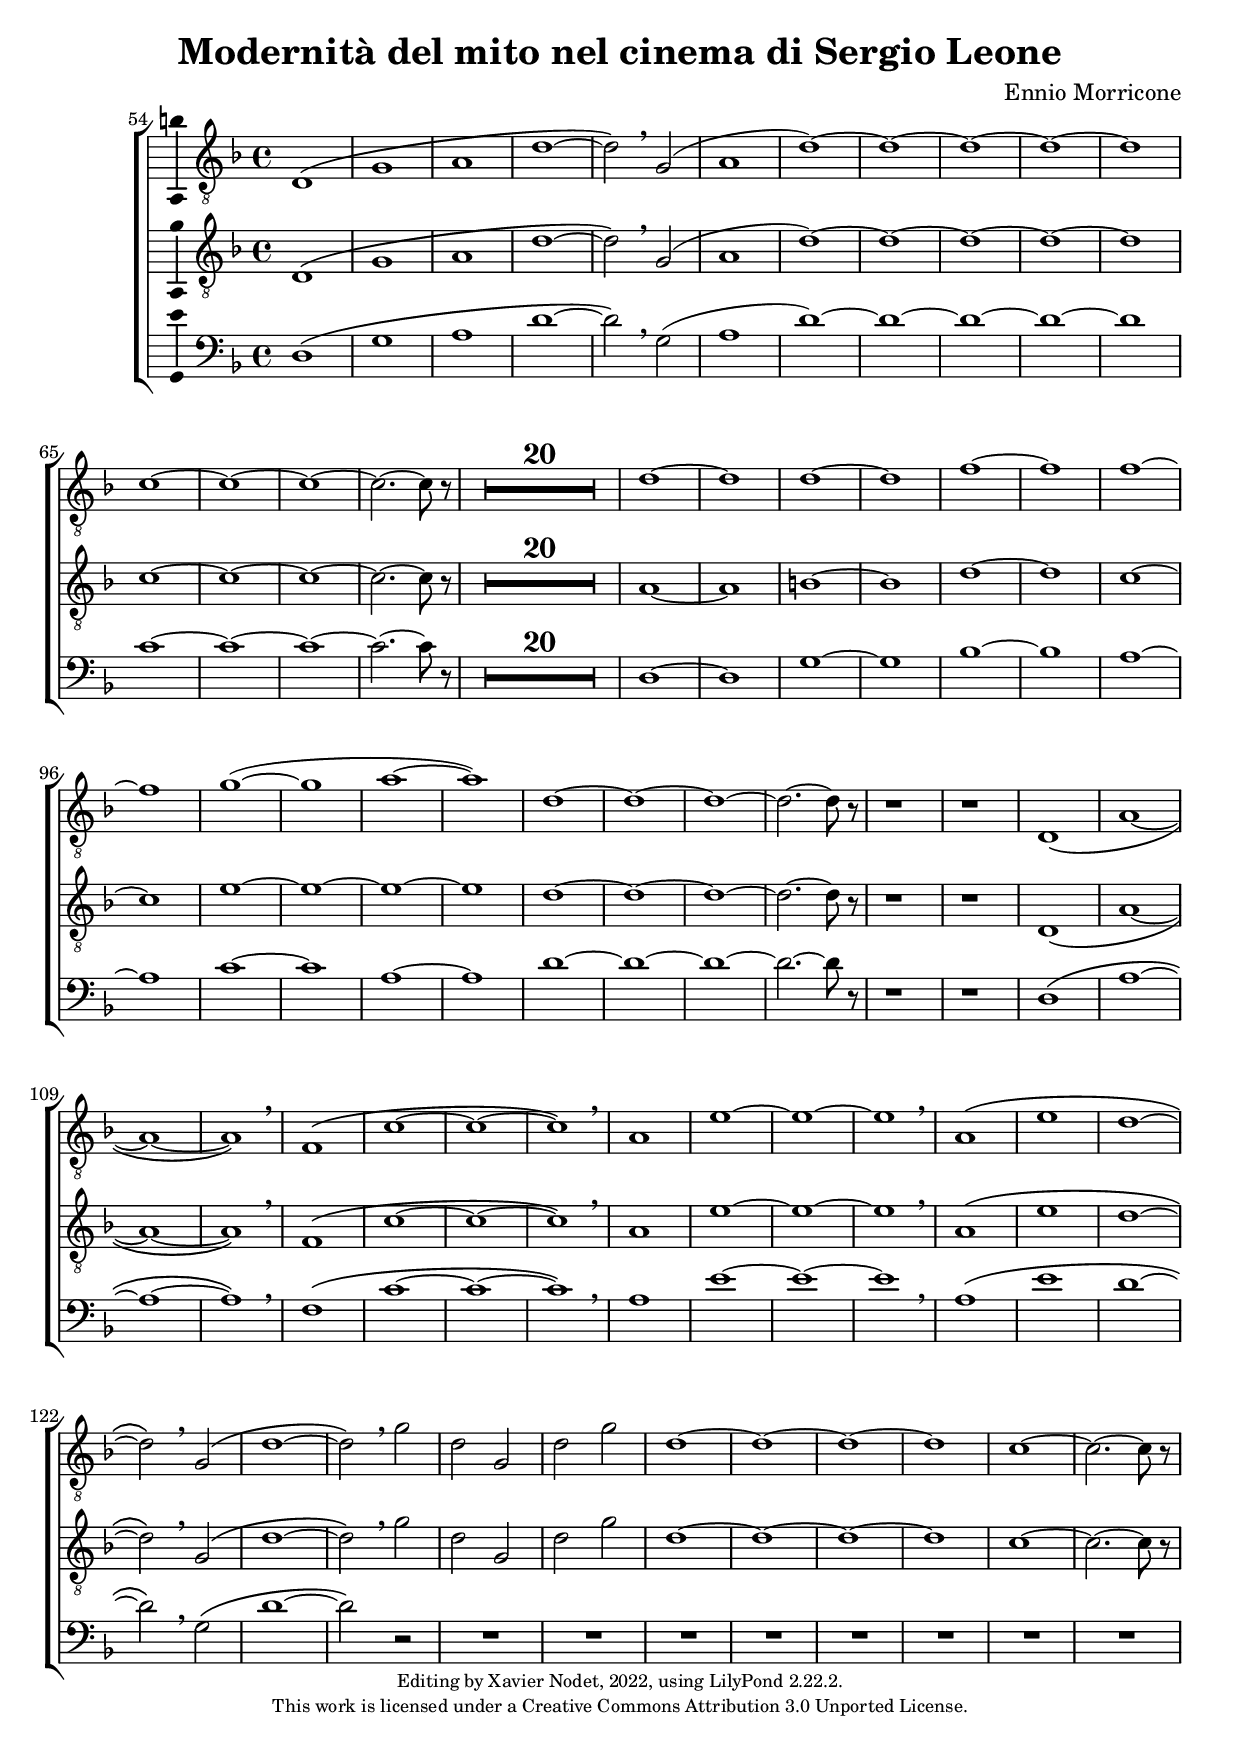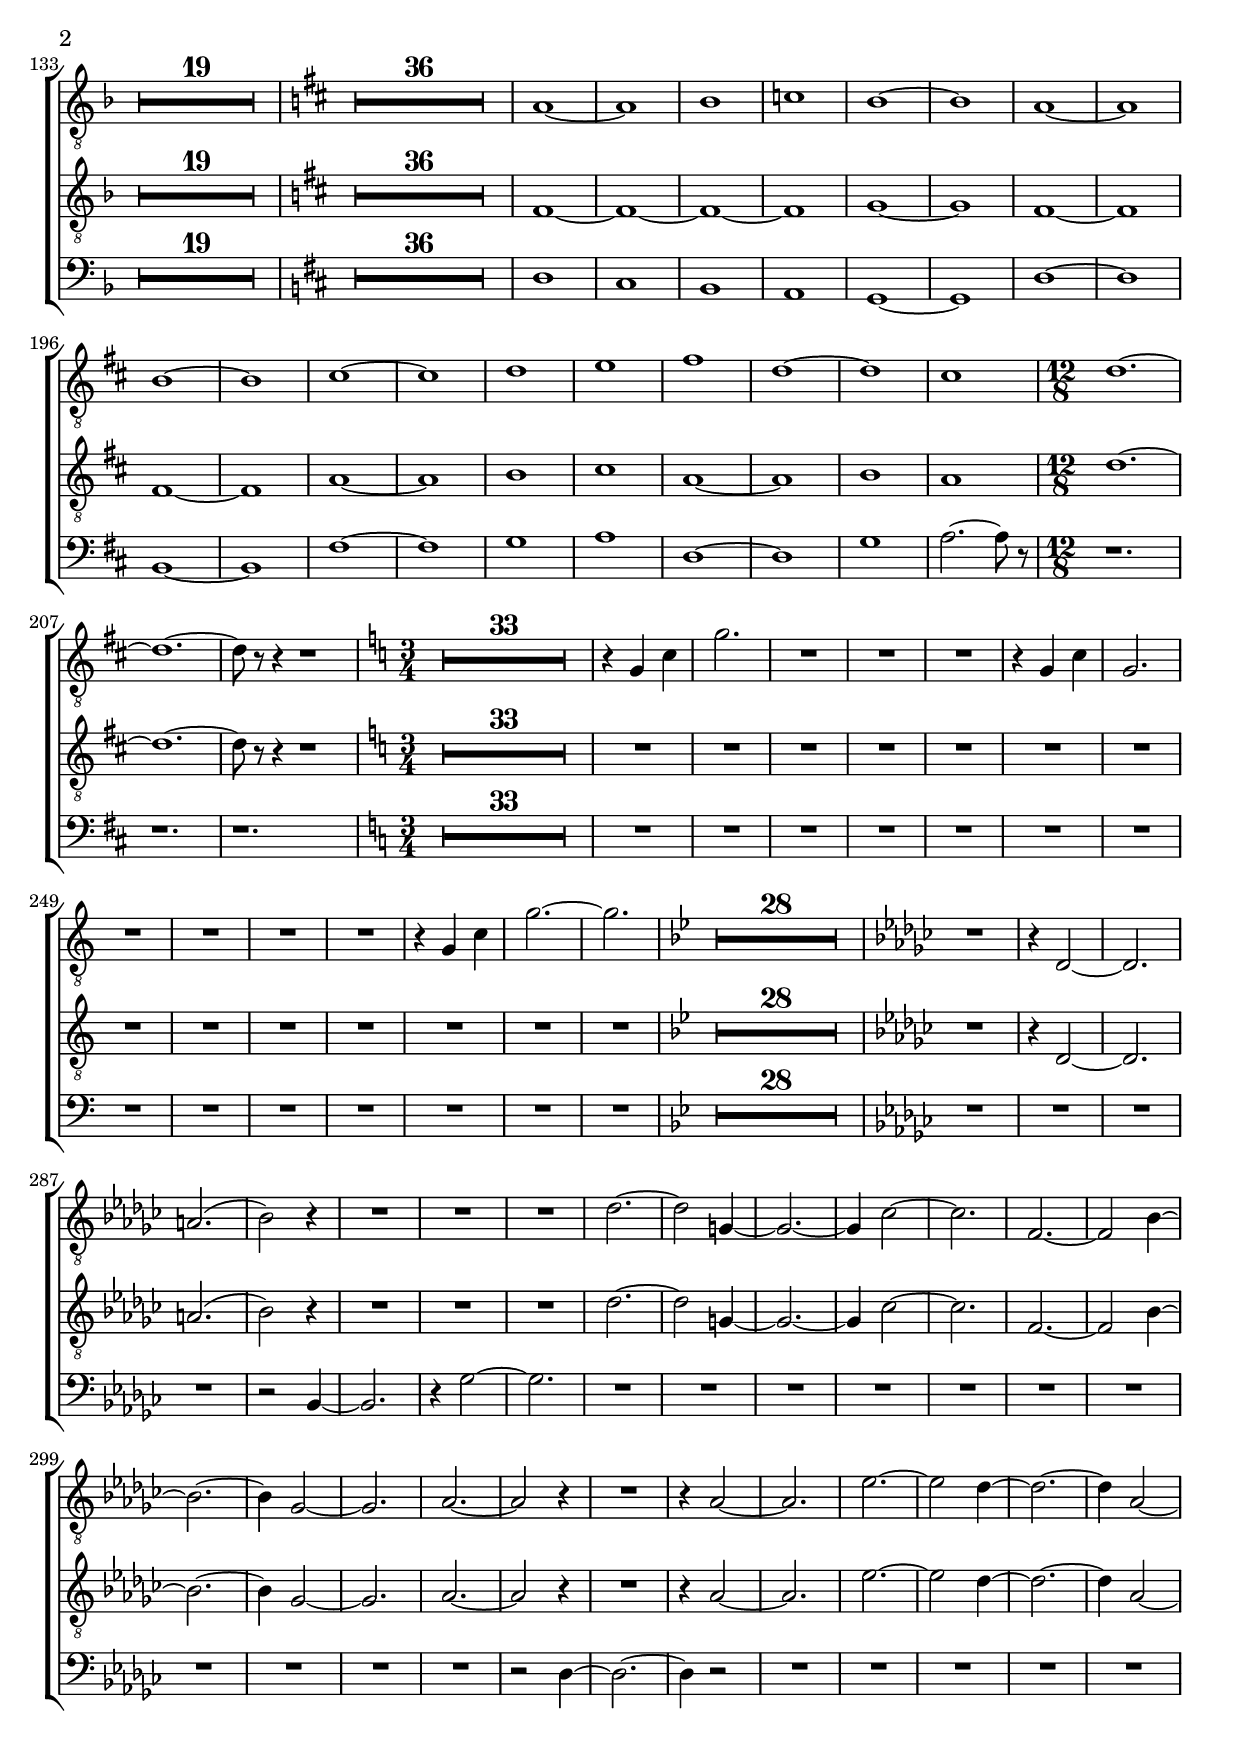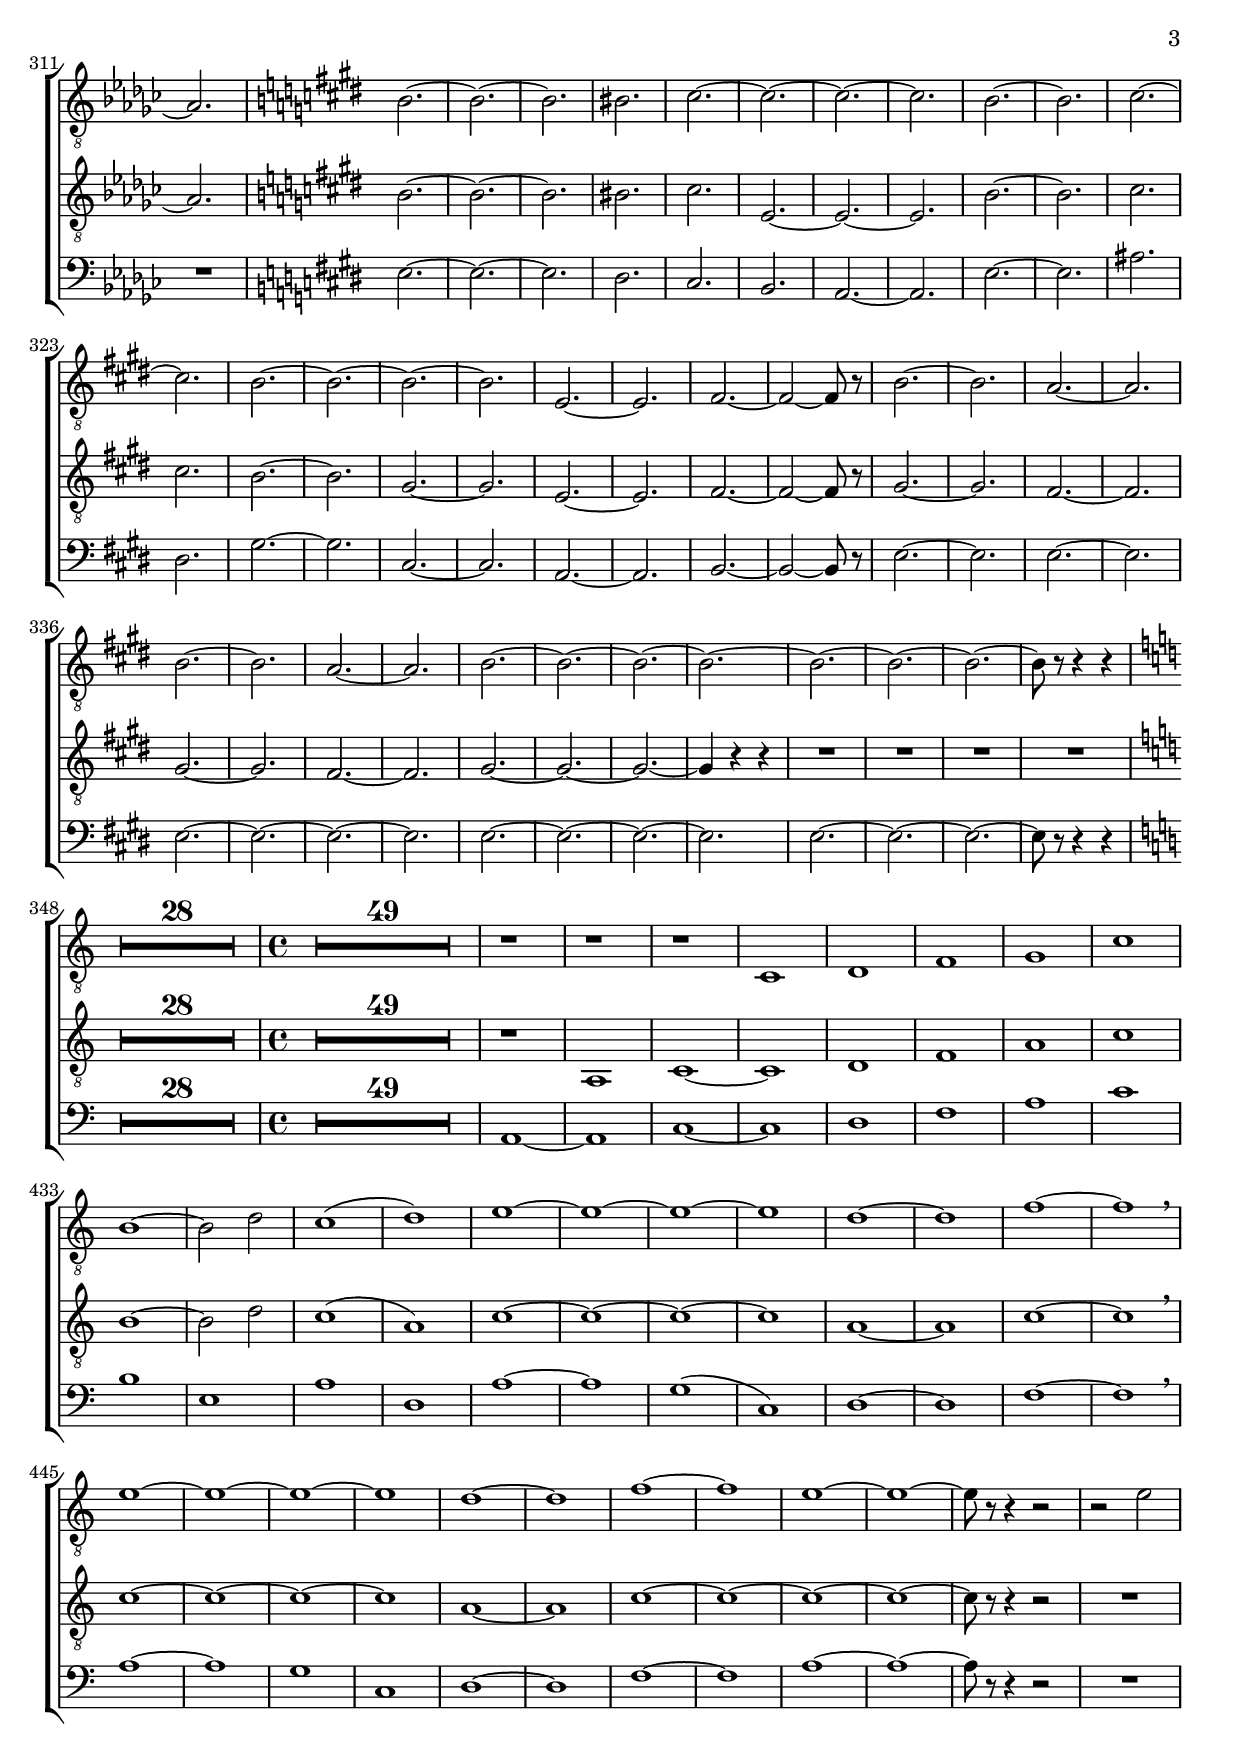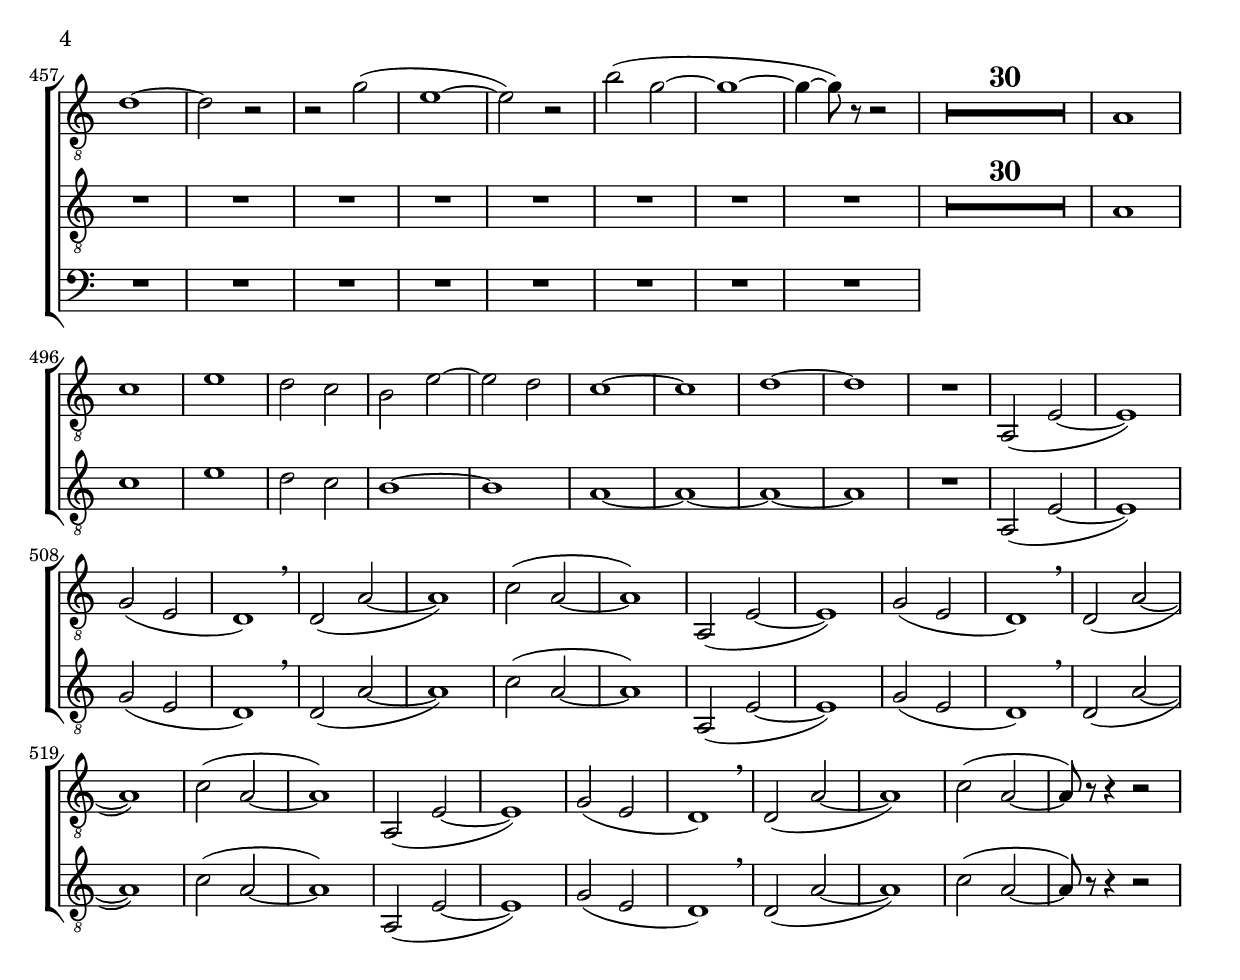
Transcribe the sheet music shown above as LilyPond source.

\version "2.22.2"

\header {
  title = "Modernità del mito nel cinema di Sergio Leone"
  composer = "Ennio Morricone"
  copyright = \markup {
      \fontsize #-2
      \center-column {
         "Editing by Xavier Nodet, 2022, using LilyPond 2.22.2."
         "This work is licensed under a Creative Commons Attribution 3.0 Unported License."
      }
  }
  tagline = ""
}

tenors = \relative c {
  \clef "G_8"
  \key f \major

  % 54
  \bar ""
  d1\( | g | a | d~ | d2\) \breathe g,( | a1 | d)~ | d1~ | d~ | d~ | d
  % 65
  c~ | c~ | c~ | c2.~ c8 r8 |
  \compressMMRests {R1*20} |
  % 89  
  d1~ | d | d~ | d | f~ | f | f~ | f | g(~ | g | a~ | a)
  % 101
  d,~ | d~ | d~ | d2.~ d8 r8 | r1 | r1 |
  % 107
  d,1\( | a'~ | a~ | a\) \breathe | f\( | c'~ | c~ | c\) \breathe
  % 115
  a | e'~ | e~ | e \breathe | a,\( | e' | d~ | d2\) \breathe g,\( |
  % 123
  d'1~ | d2\) \breathe g | d g, | d' g | d1~ | d~ | d~ | d | c~ | c2.~ c8 r8 |
  % 133
  \compressMMRests {R1*19} |
  % 152
  \key d \major
  \compressMMRests {R1*36} |
  % 188
  a1~ | a | b | c | b~ | b | a~ | a | b~ | b | cis~ | cis | d |
  % 200
  e | fis | d~ | d | cis |
  % 206
  \time 12/8
  d1.~ | d~ | d8 r8 r4 r1 |

  % 209
  \key c \major
  \time 3/4
  \compressMMRests {R2.*33} |
  r4 g, c | g'2. | R2.*3 | r4 g, c | g2. | R2.*4 | r4 g c | g'2.~ | g |
  
  % 255
  \key bes \major
  \compressMMRests {R2.*28} |
  
  % 284
  \key ges \major
  R2. | r4 des,2~ | 2. | a'( | bes2) r4 | R2.*3 | des2.~ | 2 g,4~ | 2.~ | 4 ces2~ | 2. |
  % 297
  f,~ | 2 bes4~| 2.~ | 4 ges2~ | 2. | aes~ | 2  r4 | R2. | r4 aes2~ | 2. |
  % 307
  ees'2.~ | 2 des4~ | 2.~ | 4 aes2~ | 2.

  % 312                                    319
  \key e \major
  b~ | b~ | b | bis | cis~ | cis~ | cis~ | cis | b~ | b | cis~ | cis | b~ | b~ |
  % 326                                       333
  b~ | b | e,~ | e | fis~ | 2~ 8 r8 | b2.~ | b | a~ | a | b~ | b | a~ |
  % 339                             346
  a | b~ | b~ | b~ | b~ | b~ | b~ | b~ | b8 r8 r4 r4 |

  % 348
  \key c \major
  \compressMMRests {R2.*28} |
  \time 4/4
  \compressMMRests {R1*49} |

  % 425
  r1 | r1 | r1 | c, | d | f | g |
  % 432
  c | b~ | 2 d | c1( | d) | e~ | e~ |
  % 439
  e~ | e | d~ | d | f~ | f \breathe |
  % 445
  e~ | e~ | e~ | e | d~ | d |
  % 451
  f~ | f | e~ | e~ | 8 r r4 r2 | r2 e |
  % 457
  d1~ | 2 r | r g( | e1~ | 2) r |
  % 462
  b'2( g~ | 1~ | 4~ 8) r8 r2 |

  % 465
  \compressMMRests {R1*30} |
  a,1 | c | e | d2 c | b e~ | e d |
  % 501
  c1~ | c | d~ | d | R1 | a,2( e'~ | e1) |
  % 508
  g2( e | d1) \breathe | 2( a'~ | 1) | c2( a~ | 1) | a,2( e'~
  % 515
  1) | g2( e | d1) \breathe | 2( a'~ | 1) | c2( a~ | 1) |
  %522
  a,2( e'~ | 1) | g2( e | d1) \breathe | 2( a'~ | 1) | c2( a~ | 8) r8 r4 r2 |
}

tenors_deux = \relative c {
  \clef "G_8"
  \key f \major

  % 54
  \bar ""
  d1\( | g | a | d~ | d2\) \breathe g,( | a1 | d)~ | d1~ | d~ | d~ | d
  % 65
  c~ | c~ | c~ | c2.~ c8 r8 |
  % en fait, 20 mesures
  \compressMMRests {R1*20} |
  % 89
  a1~ | a | b~ | b | d~ | d | c~ | c | e~ | e~ | e~ | e
  % 101
  d~ | d~ | d~ | d2.~ d8 r8 | r1 | r1 |
  % 107
  d,1\( | a'~ | a~ | a\) \breathe | f\( | c'~ | c~ | c\) \breathe
  % 115
  a | e'~ | e~ | e \breathe | a,\( | e' | d~ | d2\) \breathe  g,\( |
  % 123
  d'1~ | d2\) \breathe g | d g, | d' g | d1~ | d~ | d~ | d | c~ | c2.~ c8 r8 |
  % 133
  \compressMMRests {R1*19} |
  % 152
  \key d \major
  \compressMMRests {R1*36} |
  % 188
  fis,1~ | fis~ | fis~ | fis | g~ | g | fis~ | fis | fis~ | fis | a~ | a |
  % 200
  b | cis | a~ | a | b | a |
  % 206
  \time 12/8
  d1.~ | d~ | d8 r8 r4 r1 |

  % 209
  \key c \major
  \time 3/4
  \compressMMRests {R2.*33} |
  R2.*14 |

  % 255
  \key bes \major
  \compressMMRests {R2.*28} |
  
  % 284
  \key ges \major
  R2. | r4 des,2~ | 2. | a'( | bes2) r4 | R2.*3 | des2.~ | 2 g,4~ | 2.~ | 4 ces2~ | 2. |
  % 297
  f,~ | 2 bes4~| 2.~ | 4 ges2~ | 2. | aes~ | 2  r4 | R2. | r4 aes2~ | 2. |
  % 307
  ees'2.~ | 2 des4~ | 2.~ | 4 aes2~ | 2.

  % 312                                    319
  \key e \major
  b~ | b~ | b | bis | cis | e,~ | e~ | e | b'~ | b | cis | cis | b~ | b |
  % 326                                            333
  gis~ | gis | e~ | e | fis~ | 2~ 8 r8 | gis2.~ | gis | fis~ | fis | gis~ | gis | fis~ |
  % 339                               344
  fis | gis~ | 2.~ | 2.~ | 4 r4 r4 | R2.*4 |

  % 348
  \key c \major
  \compressMMRests {R2.*28} |
  \time 4/4
  \compressMMRests {R1*49} |

  % 425
  r1 | a,1 | c~ | c | d | f | a |
  % 432
  c | b~ | 2 d | c1( | a) | c~ | c~ |
  % 439
  c~ | c | a~ | a | c~ | c \breathe |
  % 445
  c~ | c~ | c~ | c | a~ | a |
  % 451
  c~ | c~ | c~ | c~ | 8 r8 r4 r2 |
  % 456
  R1*9 | 
  
  % 465
  \compressMMRests {R1*30} |
  a1 | c | e | d2 c | b1~ | b |
  % 501
  a~ | a~ | a~ | a | R1 | a,2( e'~ | e1) |
  % 508
  g2( e | d1) \breathe | 2( a'~ | 1) | c2( a~ | 1) | a,2( e'~
  % 515
  1) | g2( e | d1) \breathe | 2( a'~ | 1) | c2( a~ | 1) |
  %522
  a,2( e'~ | 1) | g2( e | d1) \breathe | 2( a'~ | 1) | c2( a~ | 8) r8 r4 r2 |

}

basses = \relative c {
  \clef bass
  \key f \major

  % 54
  \bar ""
  d1\( | g | a | d~ | d2\) \breathe g,( | a1 | d)~ | d1~ | d~ | d~ | d
  % 65
  c~ | c~ | c~ | c2.~ c8 r8 |
  % en fait, 20 mesures
  \compressMMRests {R1*20} |
  % 89
  d,1~ | d | g~ | g | bes~ | bes | a~ | a | c~ | c | a~ | a
  % 101
  d~ | d~ | d~ | d2.~ d8 r8 | r1 | r1 |
  % 107
  d,1\( | a'~ | a~ | a\) \breathe | f\( | c'~ | c~ | c\) \breathe
  % 115
  a | e'~ | e~ | e \breathe | a,\( | e' | d~ | d2\) \breathe g,\( |
  % 123
  d'1~ | d2\) r2 | R1*8
  % 133
  \compressMMRests {R1*19} |
  % 152
  \key d \major
  \compressMMRests {R1*36} |
  % 188
  d,1 | cis | b | a | g~ | g | d'~ | d | b~ | b | fis'~ | fis |
  % 200
  g | a | d,~ | d | g | a2.~ a8 r8 |
  % 206
  \time 12/8
  r1. | r1. | r1. |

  % 209
  \key c \major
  \time 3/4
  \compressMMRests {R2.*33} |
  R2.*14 |

  % 255
  \key bes \major
  \compressMMRests {R2.*28} |
  
  % 284
  \key ges \major
  R2.*4 | r2 bes,4~ | 2. | r4 ges'2~ | 2. | R2.*11 | r2 des4~ | 2.~ | 4 r2 | R2.*6 |

  % 312                                319
  \key e \major
  e2.~ | e~ | e | dis | cis | b | a~ | a | e'~ | e | ais | dis, | gis~ | gis |
  % 326                                        333
  cis,~ | cis | a~ | a | b~ | 2~ 8 r8 | e2.~ | e | e~ | e | e~ | e~ | e~ |
  % 339                            346
  e | e~ | e~ | e~ | e | e~ | e~ | e~ | 8 r8 r4 r4 |

  % 348
  \key c \major
  \compressMMRests {R2.*28} |
  \time 4/4
  \compressMMRests {R1*49} |

  % 425
  a,1~ | a | c~ | c | d | f | a |
  % 432
  c | b | e, | a | d, | a'~ | a |
  % 439
  g( | c,) | d~ | d | f~ | f \breathe |
  % 445
  a~ | a | g | c, | d~ | d |
  % 451
  f~ | f | a~ | a~ | 8 r8 r4 r2 |
  % 456
  R1*9 | 

}

\score{
  \new ChoirStaff <<

  \set Score.currentBarNumber = #54
  \set Score.barNumberVisibility = #all-bar-numbers-visible
  \time 4/4
  %\tempo 4 = 69

    \new Voice = "T. I" \with { \consists Ambitus_engraver } {
      \tenors
    }
    \new Voice = "T. II"  \with { \consists Ambitus_engraver } {
      \tenors_deux
    }
    \new Voice = "B."  \with { \consists Ambitus_engraver } {
      \basses
    }    
  >>
  \layout { }
  \midi { }
}
